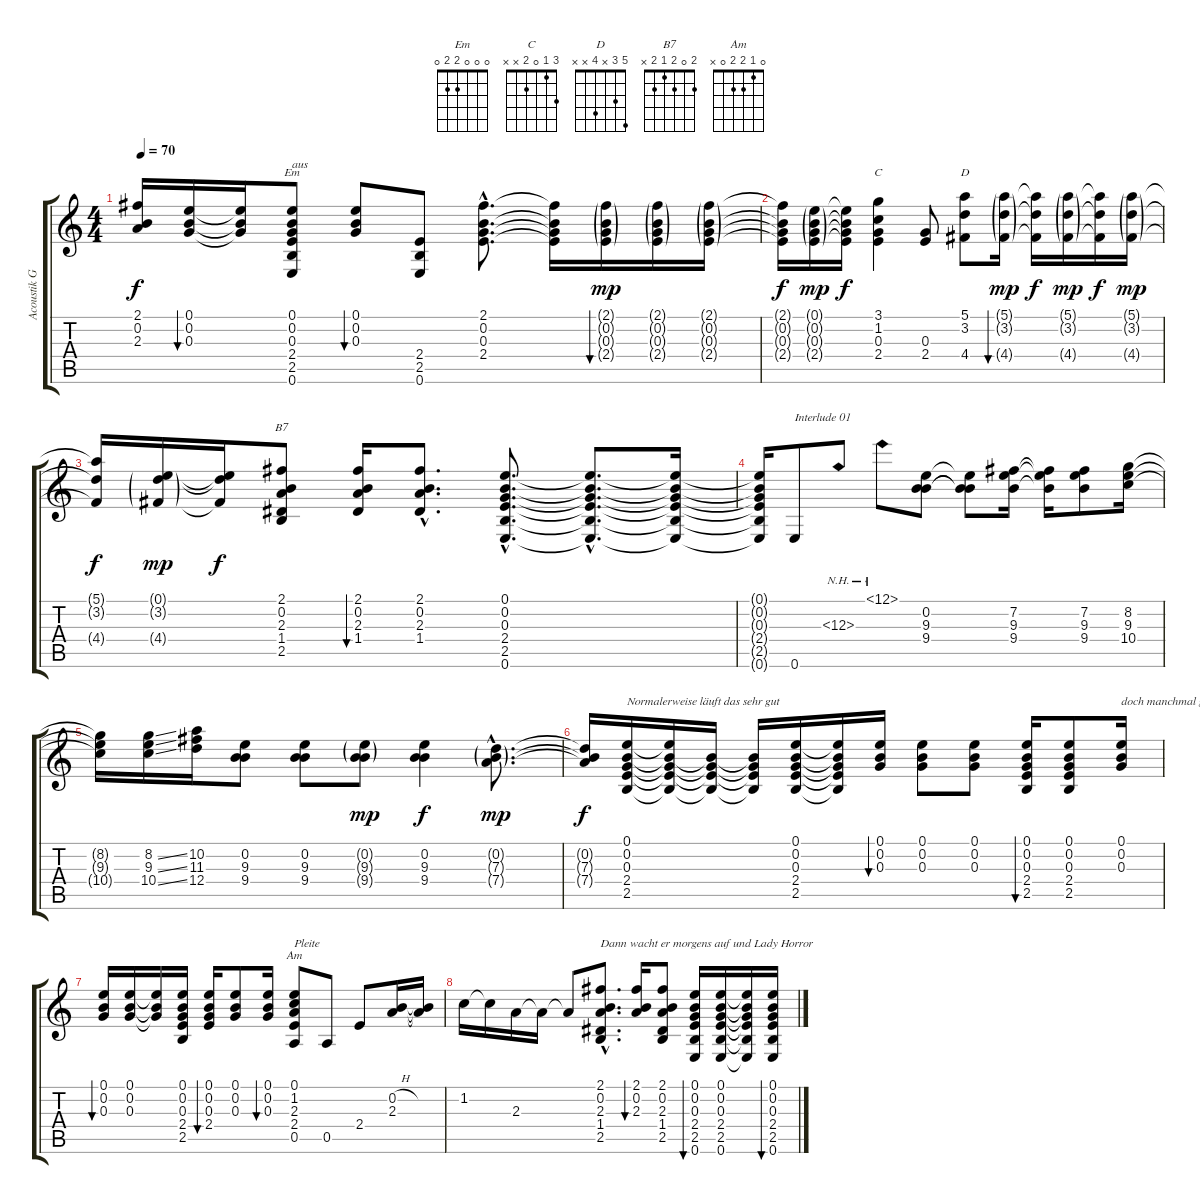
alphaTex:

\track ("Acoustik Guitar" "Acoustik G") {instrument acousticguitarsteel}
\staff {score tabs}
\tuning (E4 B3 G3 D3 A2 E2) {hide}
\chord ("Em" 0 0 0 2 2 0)
\chord ("C" 3 1 0 2 x x)
\chord ("D" 5 3 x 4 x x)
\chord ("B7" 2 0 2 1 2 x)
\chord ("Am" 0 1 2 2 0 x)
\ts (4 4)
\tempo 70
\clef g2
\ks c
(2.1{t} 0.2{t} 2.3{t}).16{dy f} (0.1 0.2 0.3).16{bu 30} (0.1{t} 0.2{t} 0.3{t}).16 (0.1 0.2 0.3 2.4 2.5 0.6).8{ch "Em" txt "aus"} (0.1 0.2 0.3).8{bu 120} (2.4 2.5 0.6).8 (2.1{hac} 0.2{hac} 0.3{hac} 2.4{hac}).8{d} (2.1{t} 0.2{t} 0.3{t} 2.4{t}).16 (2.1{g} 0.2{g} 0.3{g} 2.4{g}).16{bu 120 dy mp} (2.1{g} 0.2{g} 0.3{g} 2.4{g}).16 (2.1{g} 0.2{g} 0.3{g} 2.4{g}).16 |
(2.1{t} 0.2{t} 0.3{t} 2.4{t}).16{dy f} (0.1{g} 0.2{g} 0.3{g} 2.4{g}).16{dy mp} (0.1{t} 0.2{t} 0.3{t} 2.4{t}).16{dy f} (3.1 1.2 0.3 2.4).4{ch "C"} (0.3 2.4).8 (5.1 3.2 4.4).8{ch "D"} (5.1{g} 3.2{g} 4.4{g}).16{bu 120 dy mp} (5.1{t} 3.2{t} 4.4{t}).16{dy f} (5.1{g} 3.2{g} 4.4{g}).16{dy mp} (5.1{t} 3.2{t} 4.4{t}).16{dy f} (5.1{g} 3.2{g} 4.4{g}).16{dy mp} |
(5.1{t} 3.2{t} 4.4{t}).16{dy f} (0.1{g} 3.2{g} 4.4{g}).16{dy mp} (0.1{t} 3.2{t} 4.4{t}).16{dy f} (2.1 0.2 2.3 1.4 2.5).8{ch "B7"} (2.1 0.2 2.3 1.4).16{bu 30} (2.1{hac} 0.2{hac} 2.3{hac} 1.4{hac}).8{d} (0.1{hac} 0.2{hac} 0.3{hac} 2.4{hac} 2.5{hac} 0.6{hac}).8{d} (0.1{hac t} 0.2{hac t} 0.3{hac t} 2.4{hac t} 2.5{hac t} 0.6{hac t}).8{d} (0.1{t} 0.2{t} 0.3{t} 2.4{t} 2.5{t} 0.6{t}).16 |
(0.1{t} 0.2{t} 0.3{t} 2.4{t} 2.5{t} 0.6{t}).16 0.6.8{txt "Interlude 01"} 12.3{nh}.8 12.1{nh}.8 (0.2 9.3 9.4).8 (0.2{t} 9.3{t} 9.4{t}).8 (7.2 9.3 9.4).16 (7.2{t} 9.3{t} 9.4{t}).16 (7.2 9.3 9.4).8 (8.2 9.3 10.4).16 |
(8.2{t} 9.3{t} 10.4{t}).16 (8.2{ss} 9.3{ss} 10.4{ss}).16 (10.2 11.3 12.4).16 (0.2 9.3 9.4).8 (0.2 9.3 9.4).8 (0.2{g} 9.3{g} 9.4{g}).8{dy mp} (0.2 9.3 9.4).4{dy f} (0.2{g hac} 7.3{g hac} 7.4{g hac}).8{d dy mp} |
(0.2{t} 7.3{t} 7.4{t}).16{dy f} (0.1 0.2 0.3 2.4 2.5).16{txt "Normalerweise läuft das sehr gut"} (0.1{t} 0.2{t} 0.3{t} 2.4{t} 2.5{t}).16 (0.2{t} 0.3{t} 2.4{t} 2.5{t}).16 (0.2{t} 0.3{t} 2.4{t} 2.5{t}).16 (0.1 0.2 0.3 2.4 2.5).16 (0.1{t} 0.2{t} 0.3{t} 2.4{t} 2.5{t}).16 (0.1 0.2 0.3).16{bu 60} (0.1 0.2 0.3).8 (0.1 0.2 0.3).8 (0.1 0.2 0.3 2.4 2.5).16{bu 60} (0.1 0.2 0.3 2.4 2.5).8 (0.1 0.2 0.3).16{txt "doch manchmal gibt es auch 'ne "} |
(0.1 0.2 0.3).16{bu 60} (0.1 0.2 0.3).16 (0.1{t} 0.2{t} 0.3{t}).16 (0.1 0.2 0.3 2.4 2.5).16 (0.1 0.2 0.3 2.4).16{bu 60} (0.1 0.2 0.3).8 (0.1 0.2 0.3).16{bu 60} (0.1 1.2 2.3 2.4 0.5).8{ch "Am" txt "Pleite"} 0.5.8 2.4.8 (0.2{h} 2.3).16 (0.2{t} 2.3{t}).16 |
1.2.16 1.2{t}.16 2.3.16 2.3{t}.16 2.3{t}.8 (2.1{hac} 0.2{hac} 2.3{hac} 1.4{hac} 2.5{hac}).8{d txt "Dann wacht er morgens auf und Lady Horror"} (2.1 0.2 2.3).16{bu 60} (2.1 0.2 2.3 1.4 2.5).8 (0.1 0.2 0.3 2.4 2.5 0.6).16{bu 60} (0.1 0.2 0.3 2.4 2.5 0.6).16 (0.1{t} 0.2{t} 0.3{t} 2.4{t} 2.5{t} 0.6{t}).16 (0.1 0.2 0.3 2.4 2.5 0.6).16{bu 60}
